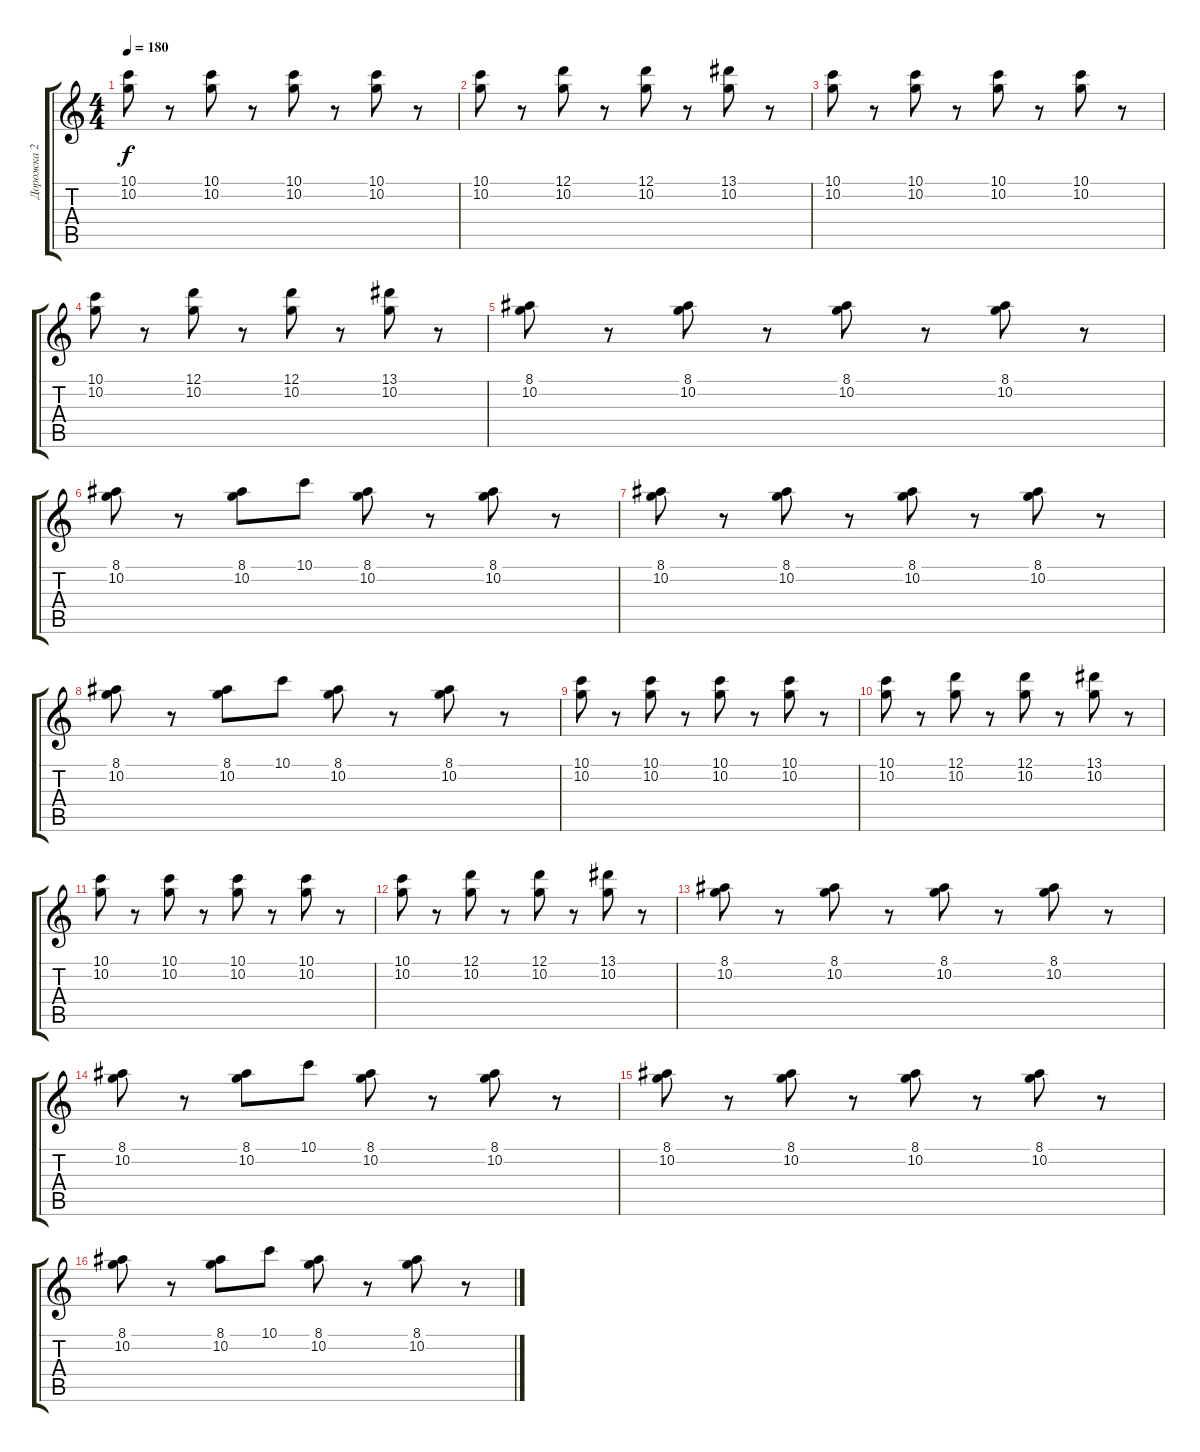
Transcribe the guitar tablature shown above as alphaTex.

\track ("Дорожка 2" "Дорожка 2") {instrument acousticguitarsteel}
\staff {score tabs}
\tuning (D4 A3 F3 C3 G2 D2) {hide}
\ts (4 4)
\tempo 180
\clef g2
\ks c
(10.1 10.2).8{dy f} r.8 (10.1 10.2).8 r.8 (10.1 10.2).8 r.8 (10.1 10.2).8 r.8 |
(10.1 10.2).8 r.8 (12.1 10.2).8 r.8 (12.1 10.2).8 r.8 (13.1 10.2).8 r.8 |
(10.1 10.2).8 r.8 (10.1 10.2).8 r.8 (10.1 10.2).8 r.8 (10.1 10.2).8 r.8 |
(10.1 10.2).8 r.8 (12.1 10.2).8 r.8 (12.1 10.2).8 r.8 (13.1 10.2).8 r.8 |
(8.1 10.2).8 r.8 (8.1 10.2).8 r.8 (8.1 10.2).8 r.8 (8.1 10.2).8 r.8 |
(8.1 10.2).8 r.8 (8.1 10.2).8 10.1.8 (8.1 10.2).8 r.8 (8.1 10.2).8 r.8 |
(8.1 10.2).8 r.8 (8.1 10.2).8 r.8 (8.1 10.2).8 r.8 (8.1 10.2).8 r.8 |
(8.1 10.2).8 r.8 (8.1 10.2).8 10.1.8 (8.1 10.2).8 r.8 (8.1 10.2).8 r.8 |
(10.1 10.2).8 r.8 (10.1 10.2).8 r.8 (10.1 10.2).8 r.8 (10.1 10.2).8 r.8 |
(10.1 10.2).8 r.8 (12.1 10.2).8 r.8 (12.1 10.2).8 r.8 (13.1 10.2).8 r.8 |
(10.1 10.2).8 r.8 (10.1 10.2).8 r.8 (10.1 10.2).8 r.8 (10.1 10.2).8 r.8 |
(10.1 10.2).8 r.8 (12.1 10.2).8 r.8 (12.1 10.2).8 r.8 (13.1 10.2).8 r.8 |
(8.1 10.2).8 r.8 (8.1 10.2).8 r.8 (8.1 10.2).8 r.8 (8.1 10.2).8 r.8 |
(8.1 10.2).8 r.8 (8.1 10.2).8 10.1.8 (8.1 10.2).8 r.8 (8.1 10.2).8 r.8 |
(8.1 10.2).8 r.8 (8.1 10.2).8 r.8 (8.1 10.2).8 r.8 (8.1 10.2).8 r.8 |
(8.1 10.2).8 r.8 (8.1 10.2).8 10.1.8 (8.1 10.2).8 r.8 (8.1 10.2).8 r.8
